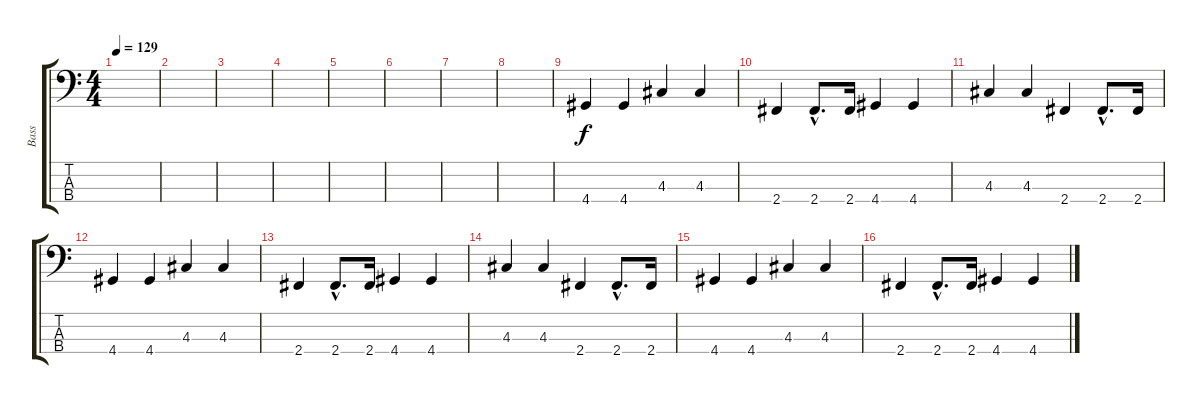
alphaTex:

\track ("Bass" "Bass") {instrument electricbasspick}
\staff {score tabs}
\tuning (G2 D2 A1 E1) {hide}
\ts (4 4)
\tempo 129
\clef f4
\ks c
|
|
|
|
|
|
|
|
4.4.4 4.4.4 4.3.4 4.3.4 |
2.4.4 2.4{hac}.8{d} 2.4.16 4.4.4 4.4.4 |
4.3.4 4.3.4 2.4.4 2.4{hac}.8{d} 2.4.16 |
4.4.4 4.4.4 4.3.4 4.3.4 |
2.4.4 2.4{hac}.8{d} 2.4.16 4.4.4 4.4.4 |
4.3.4 4.3.4 2.4.4 2.4{hac}.8{d} 2.4.16 |
4.4.4 4.4.4 4.3.4 4.3.4 |
2.4.4 2.4{hac}.8{d} 2.4.16 4.4.4 4.4.4
